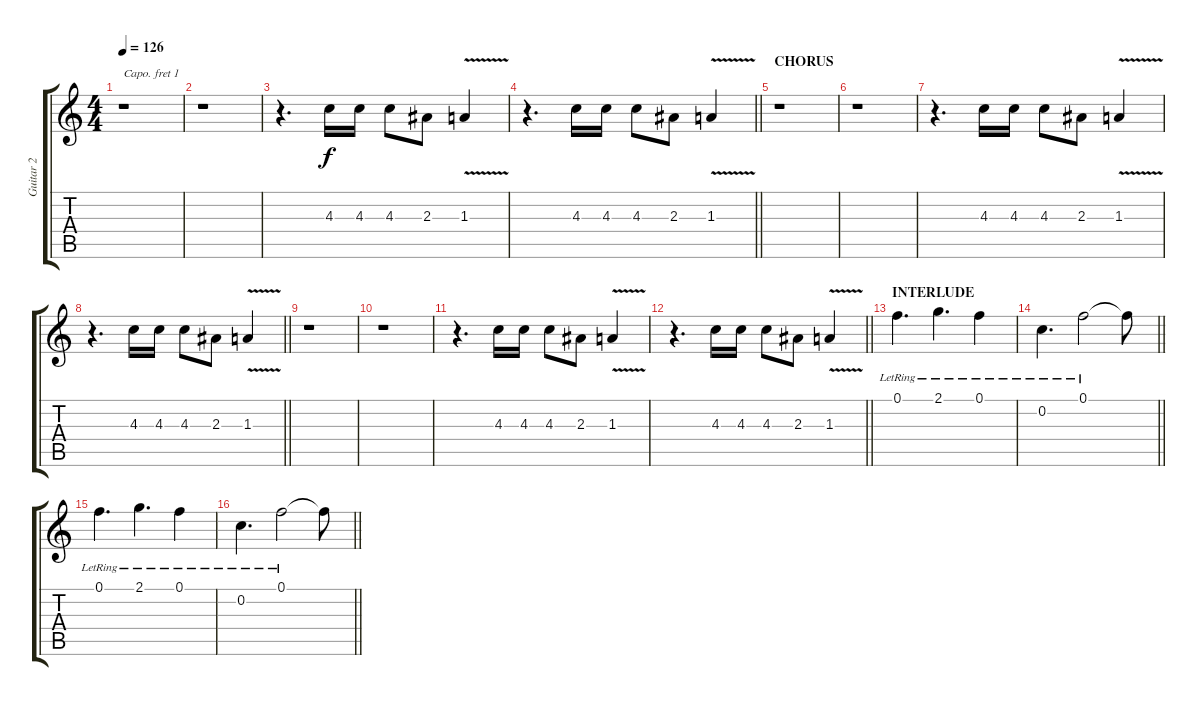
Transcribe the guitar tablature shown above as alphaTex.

\track ("Guitar 2" "Guitar 2") {instrument acousticguitarsteel}
\staff {score tabs}
\capo 1
\tuning (E4 B3 G3 D3 A2 E2) {hide}
\ts (4 4)
\tempo 126
\clef g2
\ks c
r.1{dy f} |
r.1 |
r.4{d} 4.3.16 4.3.16 4.3.8 2.3.8 1.3{v}.4 |
\barLineRight lightlight
r.4{d} 4.3.16 4.3.16 4.3.8 2.3.8 1.3{v}.4 |
\section ("" "CHORUS")
r.1 |
r.1 |
r.4{d} 4.3.16 4.3.16 4.3.8 2.3.8 1.3{v}.4 |
\barLineRight lightlight
r.4{d} 4.3.16 4.3.16 4.3.8 2.3.8 1.3{v}.4 |
r.1 |
r.1 |
r.4{d} 4.3.16 4.3.16 4.3.8 2.3.8 1.3{v}.4 |
\barLineRight lightlight
r.4{d} 4.3.16 4.3.16 4.3.8 2.3.8 1.3{v}.4 |
\section ("" "INTERLUDE")
0.1{lr}.4{d} 2.1{lr}.4{d} 0.1{lr}.4 |
\barLineRight lightlight
0.2{lr}.4{d} 0.1{lr}.2 0.1{t}.8 |
0.1{lr}.4{d} 2.1{lr}.4{d} 0.1{lr}.4 |
\barLineRight lightlight
0.2{lr}.4{d} 0.1{lr}.2 0.1{t}.8
